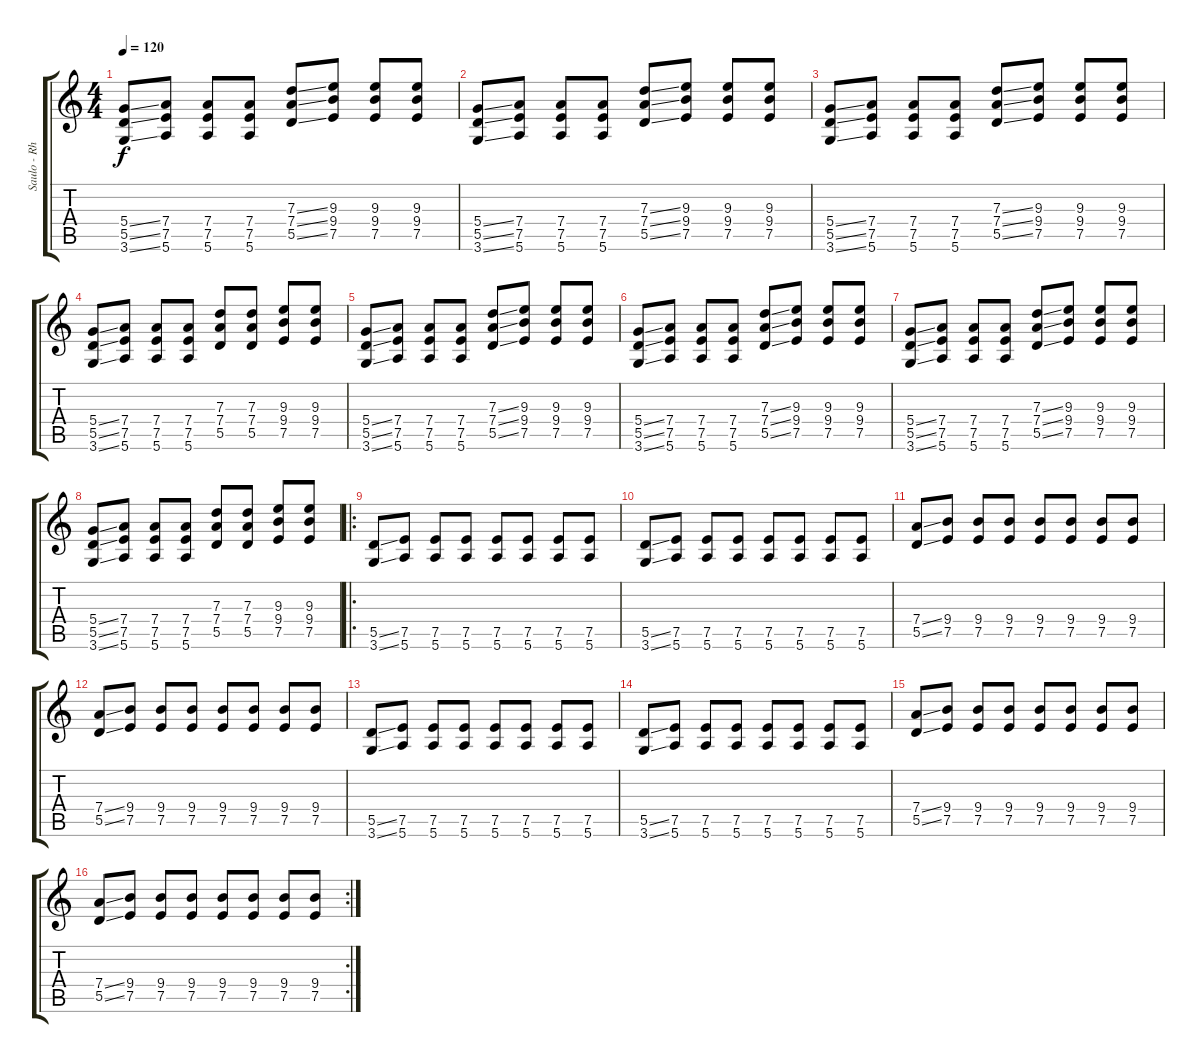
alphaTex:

\track ("Saulo - Rhythym Guitar" "Saulo - Rh") {instrument overdrivenguitar}
\staff {score tabs}
\tuning (E4 B3 G3 D3 A2 E2) {hide}
\ts (4 4)
\tempo 120
\clef g2
\ks c
(5.4{ss} 5.5{ss} 3.6{ss}).8{dy f instrument overdrivenguitar} (7.4 7.5 5.6).8 (7.4 7.5 5.6).8 (7.4 7.5 5.6).8 (7.3{ss} 7.4{ss} 5.5{ss}).8 (9.3 9.4 7.5).8 (9.3 9.4 7.5).8 (9.3 9.4 7.5).8 |
(5.4{ss} 5.5{ss} 3.6{ss}).8 (7.4 7.5 5.6).8 (7.4 7.5 5.6).8 (7.4 7.5 5.6).8 (7.3{ss} 7.4{ss} 5.5{ss}).8 (9.3 9.4 7.5).8 (9.3 9.4 7.5).8 (9.3 9.4 7.5).8 |
(5.4{ss} 5.5{ss} 3.6{ss}).8 (7.4 7.5 5.6).8 (7.4 7.5 5.6).8 (7.4 7.5 5.6).8 (7.3{ss} 7.4{ss} 5.5{ss}).8 (9.3 9.4 7.5).8 (9.3 9.4 7.5).8 (9.3 9.4 7.5).8 |
(5.4{ss} 5.5{ss} 3.6{ss}).8 (7.4 7.5 5.6).8 (7.4 7.5 5.6).8 (7.4 7.5 5.6).8 (7.3 7.4 5.5).8 (7.3 7.4 5.5).8 (9.3 9.4 7.5).8 (9.3 9.4 7.5).8 |
(5.4{ss} 5.5{ss} 3.6{ss}).8 (7.4 7.5 5.6).8 (7.4 7.5 5.6).8 (7.4 7.5 5.6).8 (7.3{ss} 7.4{ss} 5.5{ss}).8 (9.3 9.4 7.5).8 (9.3 9.4 7.5).8 (9.3 9.4 7.5).8 |
(5.4{ss} 5.5{ss} 3.6{ss}).8 (7.4 7.5 5.6).8 (7.4 7.5 5.6).8 (7.4 7.5 5.6).8 (7.3{ss} 7.4{ss} 5.5{ss}).8 (9.3 9.4 7.5).8 (9.3 9.4 7.5).8 (9.3 9.4 7.5).8 |
(5.4{ss} 5.5{ss} 3.6{ss}).8 (7.4 7.5 5.6).8 (7.4 7.5 5.6).8 (7.4 7.5 5.6).8 (7.3{ss} 7.4{ss} 5.5{ss}).8 (9.3 9.4 7.5).8 (9.3 9.4 7.5).8 (9.3 9.4 7.5).8 |
(5.4{ss} 5.5{ss} 3.6{ss}).8 (7.4 7.5 5.6).8 (7.4 7.5 5.6).8 (7.4 7.5 5.6).8 (7.3 7.4 5.5).8 (7.3 7.4 5.5).8 (9.3 9.4 7.5).8 (9.3 9.4 7.5).8 |
\ro
(5.5{ss} 3.6{ss}).8{instrument electricguitarmuted} (7.5 5.6).8 (7.5 5.6).8 (7.5 5.6).8 (7.5 5.6).8 (7.5 5.6).8 (7.5 5.6).8 (7.5 5.6).8 |
(5.5{ss} 3.6{ss}).8 (7.5 5.6).8 (7.5 5.6).8 (7.5 5.6).8 (7.5 5.6).8 (7.5 5.6).8 (7.5 5.6).8 (7.5 5.6).8 |
(7.4{ss} 5.5{ss}).8 (9.4 7.5).8 (9.4 7.5).8 (9.4 7.5).8 (9.4 7.5).8 (9.4 7.5).8 (9.4 7.5).8 (9.4 7.5).8 |
(7.4{ss} 5.5{ss}).8 (9.4 7.5).8 (9.4 7.5).8 (9.4 7.5).8 (9.4 7.5).8 (9.4 7.5).8 (9.4 7.5).8 (9.4 7.5).8 |
(5.5{ss} 3.6{ss}).8 (7.5 5.6).8 (7.5 5.6).8 (7.5 5.6).8 (7.5 5.6).8 (7.5 5.6).8 (7.5 5.6).8 (7.5 5.6).8 |
(5.5{ss} 3.6{ss}).8 (7.5 5.6).8 (7.5 5.6).8 (7.5 5.6).8 (7.5 5.6).8 (7.5 5.6).8 (7.5 5.6).8 (7.5 5.6).8 |
(7.4{ss} 5.5{ss}).8 (9.4 7.5).8 (9.4 7.5).8 (9.4 7.5).8 (9.4 7.5).8 (9.4 7.5).8 (9.4 7.5).8 (9.4 7.5).8 |
\rc 2
(7.4{ss} 5.5{ss}).8 (9.4 7.5).8 (9.4 7.5).8 (9.4 7.5).8 (9.4 7.5).8 (9.4 7.5).8 (9.4 7.5).8 (9.4 7.5).8
